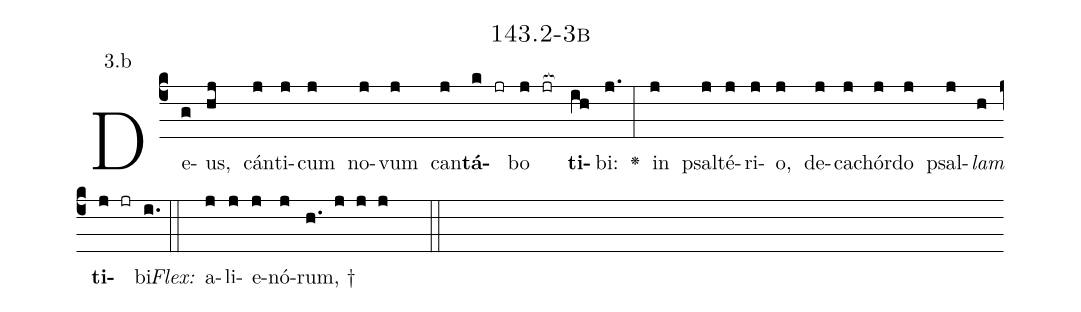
name: 143.2-3b;
annotation: 3.b;
%%
(c4)De(g)us,(hj) cán(j)ti(j)cum(j) no(j)vum(j) can(j)<b>tá</b>(k jr)bo(j jr[ocb:1{]) <b>ti</b>(ih[ocb:0}])bi:(j.) <v>\greheightstar</v>(:) in(j) psal(j)té(j)ri(j)o,(j) de(j)ca(j)chór(j)do(j) psal(j)<i>lam</i>(h) <b>ti</b>(j jr)bi.(i.) (::)
<i>Flex:</i>()  a(j)li(j)e(j)nó(j)rum, †(h. j j j  ::)

%E(j) u(j) o(j) u(h) a(j) e.(i.) (::)
